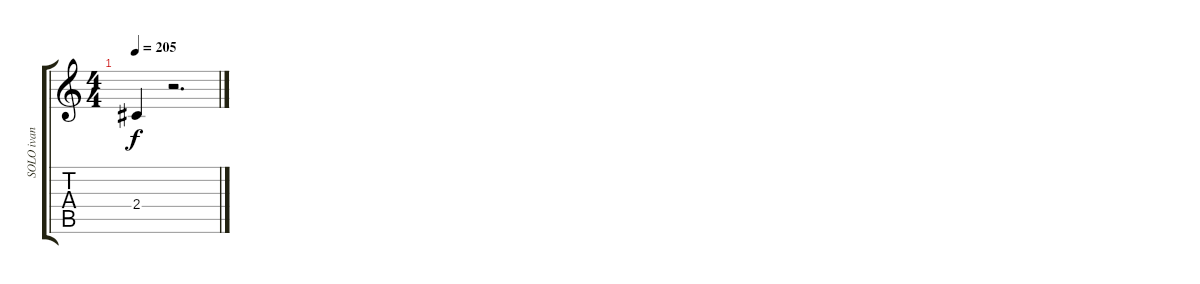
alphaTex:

\track ("SOLO ivan" "SOLO ivan") {instrument overdrivenguitar}
\staff {score tabs}
\tuning (Db4 Ab3 E3 B2 Gb2 B1) {hide}
\ts (4 4)
\tempo 205
\clef g2
\ks c
2.4.4{dy f} r.2{d}
